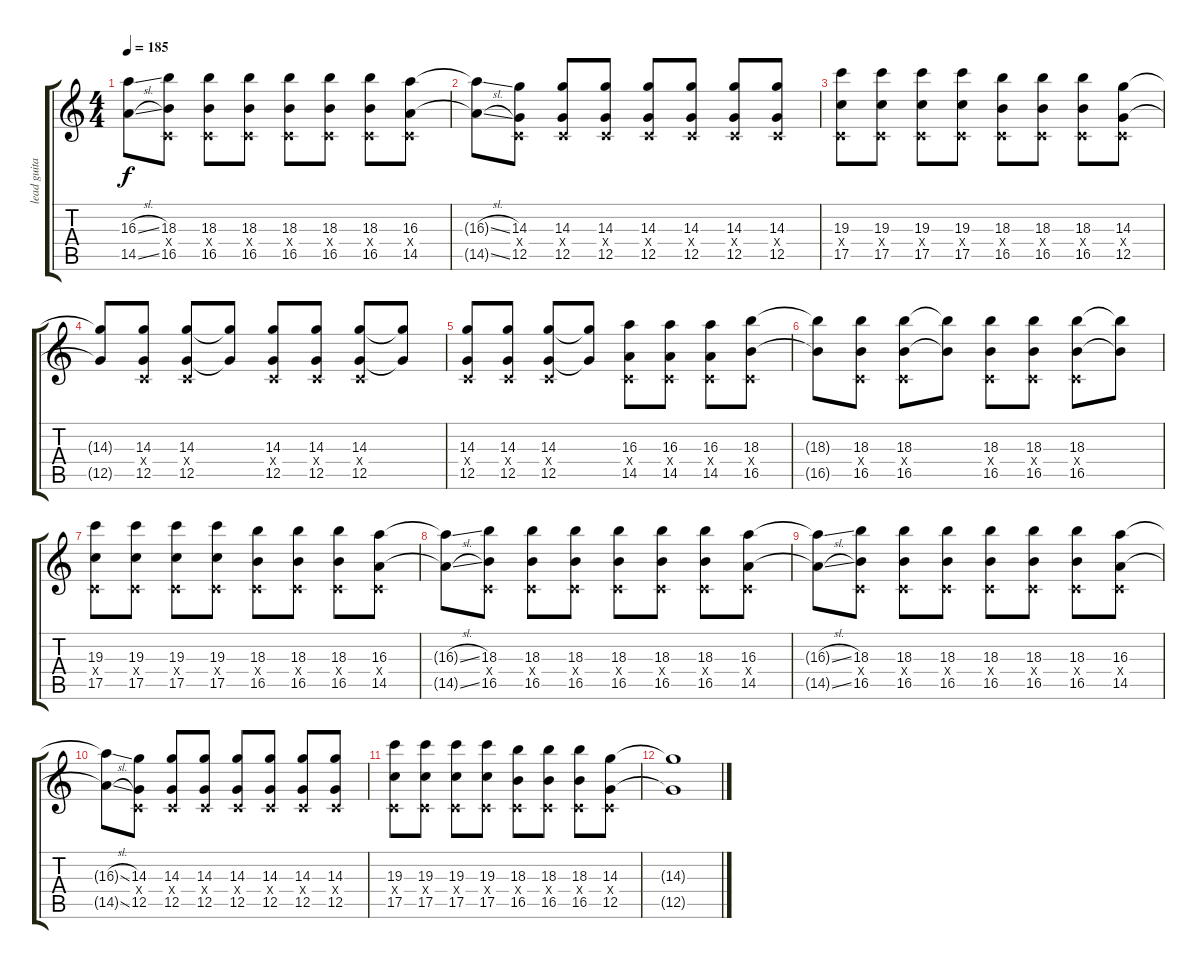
\track ("lead guitar" "lead guita") {instrument distortionguitar}
\staff {score tabs}
\tuning (D4 A3 F3 C3 G2 C2) {hide}
\ts (4 4)
\tempo 185
\clef g2
\ks c
(16.3{sl t} 14.5{sl t}).8{dy f} (18.3 0.4{x} 16.5).8 (18.3 0.4{x} 16.5).8 (18.3 0.4{x} 16.5).8 (18.3 0.4{x} 16.5).8 (18.3 0.4{x} 16.5).8 (18.3 0.4{x} 16.5).8 (16.3 0.4{x} 14.5).8 |
(16.3{sl t} 14.5{sl t}).8 (14.3 0.4{x} 12.5).8 (14.3 0.4{x} 12.5).8 (14.3 0.4{x} 12.5).8 (14.3 0.4{x} 12.5).8 (14.3 0.4{x} 12.5).8 (14.3 0.4{x} 12.5).8 (14.3 0.4{x} 12.5).8 |
(19.3 0.4{x} 17.5).8 (19.3 0.4{x} 17.5).8 (19.3 0.4{x} 17.5).8 (19.3 0.4{x} 17.5).8 (18.3 0.4{x} 16.5).8 (18.3 0.4{x} 16.5).8 (18.3 0.4{x} 16.5).8 (14.3 0.4{x} 12.5).8 |
(14.3{t} 12.5{t}).8 (14.3 0.4{x} 12.5).8 (14.3 0.4{x} 12.5).8 (14.3{t} 12.5{t}).8 (14.3 0.4{x} 12.5).8 (14.3 0.4{x} 12.5).8 (14.3 0.4{x} 12.5).8 (14.3{t} 12.5{t}).8 |
(14.3 0.4{x} 12.5).8 (14.3 0.4{x} 12.5).8 (14.3 0.4{x} 12.5).8 (14.3{t} 12.5{t}).8 (16.3 0.4{x} 14.5).8 (16.3 0.4{x} 14.5).8 (16.3 0.4{x} 14.5).8 (18.3 0.4{x} 16.5).8 |
(18.3{t} 16.5{t}).8 (18.3 0.4{x} 16.5).8 (18.3 0.4{x} 16.5).8 (18.3{t} 16.5{t}).8 (18.3 0.4{x} 16.5).8 (18.3 0.4{x} 16.5).8 (18.3 0.4{x} 16.5).8 (18.3{t} 16.5{t}).8 |
(19.3 0.4{x} 17.5).8 (19.3 0.4{x} 17.5).8 (19.3 0.4{x} 17.5).8 (19.3 0.4{x} 17.5).8 (18.3 0.4{x} 16.5).8 (18.3 0.4{x} 16.5).8 (18.3 0.4{x} 16.5).8 (16.3 0.4{x} 14.5).8 |
(16.3{sl t} 14.5{sl t}).8 (18.3 0.4{x} 16.5).8 (18.3 0.4{x} 16.5).8 (18.3 0.4{x} 16.5).8 (18.3 0.4{x} 16.5).8 (18.3 0.4{x} 16.5).8 (18.3 0.4{x} 16.5).8 (16.3 0.4{x} 14.5).8 |
(16.3{sl t} 14.5{sl t}).8 (18.3 0.4{x} 16.5).8 (18.3 0.4{x} 16.5).8 (18.3 0.4{x} 16.5).8 (18.3 0.4{x} 16.5).8 (18.3 0.4{x} 16.5).8 (18.3 0.4{x} 16.5).8 (16.3 0.4{x} 14.5).8 |
(16.3{sl t} 14.5{sl t}).8 (14.3 0.4{x} 12.5).8 (14.3 0.4{x} 12.5).8 (14.3 0.4{x} 12.5).8 (14.3 0.4{x} 12.5).8 (14.3 0.4{x} 12.5).8 (14.3 0.4{x} 12.5).8 (14.3 0.4{x} 12.5).8 |
(19.3 0.4{x} 17.5).8 (19.3 0.4{x} 17.5).8 (19.3 0.4{x} 17.5).8 (19.3 0.4{x} 17.5).8 (18.3 0.4{x} 16.5).8 (18.3 0.4{x} 16.5).8 (18.3 0.4{x} 16.5).8 (14.3 0.4{x} 12.5).8 |
(14.3{t} 12.5{t}).1
